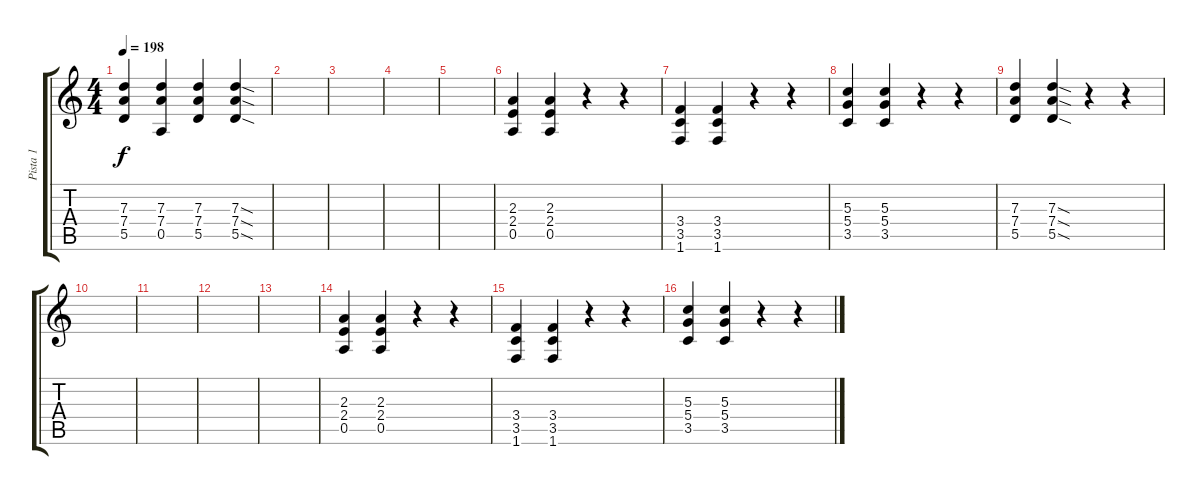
\track ("Pista 1" "Pista 1") {instrument overdrivenguitar}
\staff {score tabs}
\tuning (E4 B3 G3 D3 A2 E2) {hide}
\ts (4 4)
\tempo 198
\clef g2
\ks c
(7.3 7.4 5.5).4{dy f} (7.3 7.4 0.5).4 (7.3 7.4 5.5).4 (7.3{sod} 7.4{sod} 5.5{sod}).4 |
|
|
|
|
(2.3 2.4 0.5).4 (2.3 2.4 0.5).4 r.4 r.4 |
(3.4 3.5 1.6).4 (3.4 3.5 1.6).4 r.4 r.4 |
(5.3 5.4 3.5).4 (5.3 5.4 3.5).4 r.4 r.4 |
(7.3 7.4 5.5).4 (7.3{sod} 7.4{sod} 5.5{sod}).4 r.4 r.4 |
|
|
|
|
(2.3 2.4 0.5).4 (2.3 2.4 0.5).4 r.4 r.4 |
(3.4 3.5 1.6).4 (3.4 3.5 1.6).4 r.4 r.4 |
(5.3 5.4 3.5).4 (5.3 5.4 3.5).4 r.4 r.4
